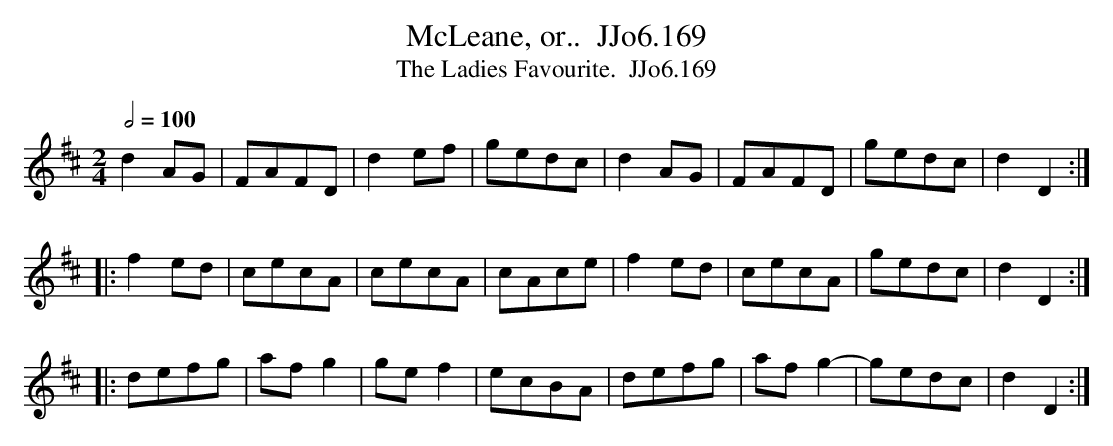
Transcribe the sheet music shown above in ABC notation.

X:1
T:McLeane, or..  JJo6.169
T:Ladies Favourite.  JJo6.169, The
M:2/4
L:1/8
Q:1/2=100
K:D
d2 AG|FAFD|d2 ef|gedc|d2 AG|FAFD|gedc|d2D2 :|
|: f2ed|cecA|cecA|cAce|f2ed|cecA|gedc|d2D2 :|
|:defg|af g2|gef2|ecBA|defg|af g2-|gedc|d2D2 :|
